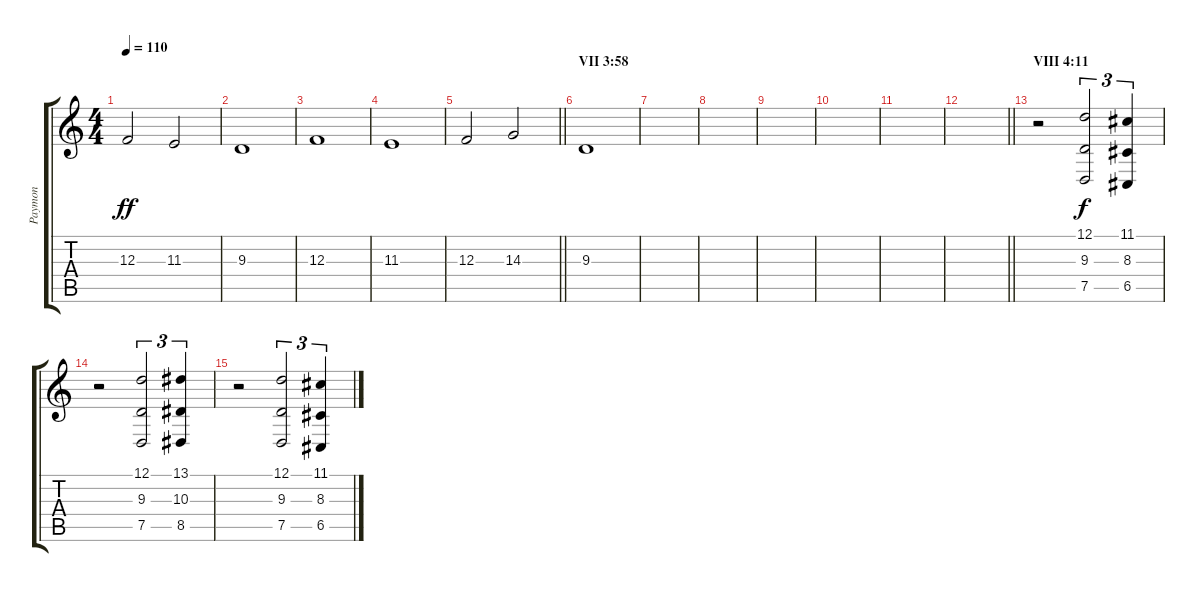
\track ("Paymon" "Paymon") {instrument choiraahs}
\staff {score tabs}
\tuning (D4 A3 F3 C3 G2 D2) {hide}
\ts (4 4)
\tempo 110
\clef g2
\ks c
12.3.2{dy ff} 11.3.2 |
9.3.1 |
12.3.1 |
11.3.1 |
\barLineRight lightlight
12.3.2 14.3.2 |
\section ("" "VII 3:58")
9.3.1{volume 3} |
|
|
|
|
|
\barLineRight lightlight
|
\section ("" "VIII 4:11")
r.2{volume 16} (12.1 9.3 7.5).2{tu (3 2) dy f} (11.1 8.3 6.5).4{tu (3 2)} |
r.2 (12.1 9.3 7.5).2{tu (3 2)} (13.1 10.3 8.5).4{tu (3 2)} |
r.2 (12.1 9.3 7.5).2{tu (3 2)} (11.1 8.3 6.5).4{tu (3 2)}
